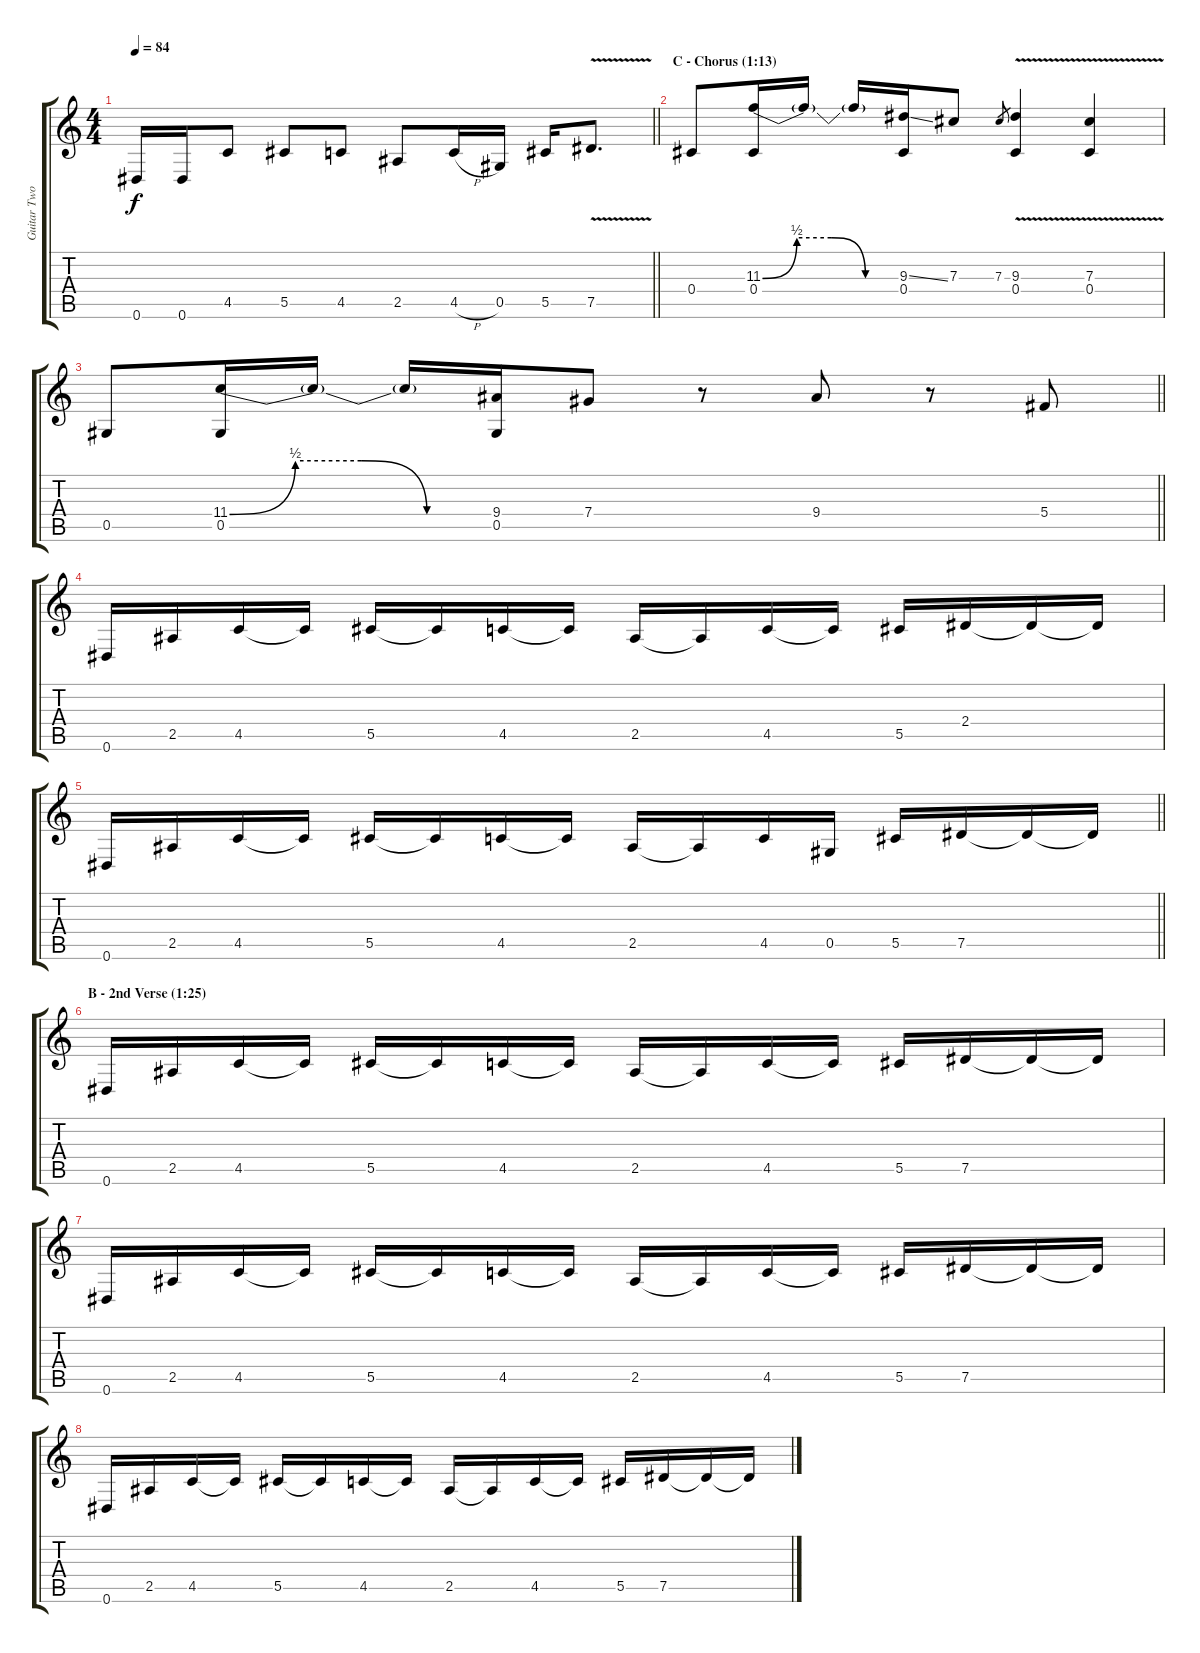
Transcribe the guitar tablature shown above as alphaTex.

\track ("Guitar Two" "Guitar Two") {instrument distortionguitar}
\staff {score tabs}
\tuning (Eb4 Bb3 Gb3 Db3 Ab2 Eb2) {hide}
\ts (4 4)
\tempo 84
\clef g2
\barLineRight lightlight
\ks c
0.6.16{dy f} 0.6.16 4.5.8 5.5.8 4.5.8 2.5.8 4.5{h}.16 0.5.16 5.5.16 7.5{v}.8{d} |
\section ("" "C - Chorus (1:13)")
0.4.8 (11.3{be (custom 0 0 15 2 30 2 45 0 60 0)} 0.4).16 11.3{t}.16 11.3{t}.16 (9.3{ss} 0.4).16 7.3.8 7.3.8{gr} (9.3{v} 0.4{v}).4 (7.3{v} 0.4{v}).4 |
\barLineRight lightlight
0.5.8 (11.4{be (custom 0 0 15 2 30 2 45 0 60 0)} 0.5).16 11.4{t}.16 11.4{t}.16 (9.4 0.5).16 7.4.8 r.8 9.4.8 r.8 5.4.8 |
0.6.16 2.5.16 4.5.16 4.5{t}.16 5.5.16 5.5{t}.16 4.5.16 4.5{t}.16 2.5.16 2.5{t}.16 4.5.16 4.5{t}.16 5.5.16 2.4.16 2.4{t}.16 2.4{t}.16 |
\barLineRight lightlight
0.6.16 2.5.16 4.5.16 4.5{t}.16 5.5.16 5.5{t}.16 4.5.16 4.5{t}.16 2.5.16 2.5{t}.16 4.5.16 0.5.16 5.5.16 7.5.16 7.5{t}.16 7.5{t}.16 |
\section ("" "B - 2nd Verse (1:25)")
0.6.16 2.5.16 4.5.16 4.5{t}.16 5.5.16 5.5{t}.16 4.5.16 4.5{t}.16 2.5.16 2.5{t}.16 4.5.16 4.5{t}.16 5.5.16 7.5.16 7.5{t}.16 7.5{t}.16 |
0.6.16 2.5.16 4.5.16 4.5{t}.16 5.5.16 5.5{t}.16 4.5.16 4.5{t}.16 2.5.16 2.5{t}.16 4.5.16 4.5{t}.16 5.5.16 7.5.16 7.5{t}.16 7.5{t}.16 |
0.6.16 2.5.16 4.5.16 4.5{t}.16 5.5.16 5.5{t}.16 4.5.16 4.5{t}.16 2.5.16 2.5{t}.16 4.5.16 4.5{t}.16 5.5.16 7.5.16 7.5{t}.16 7.5{t}.16
